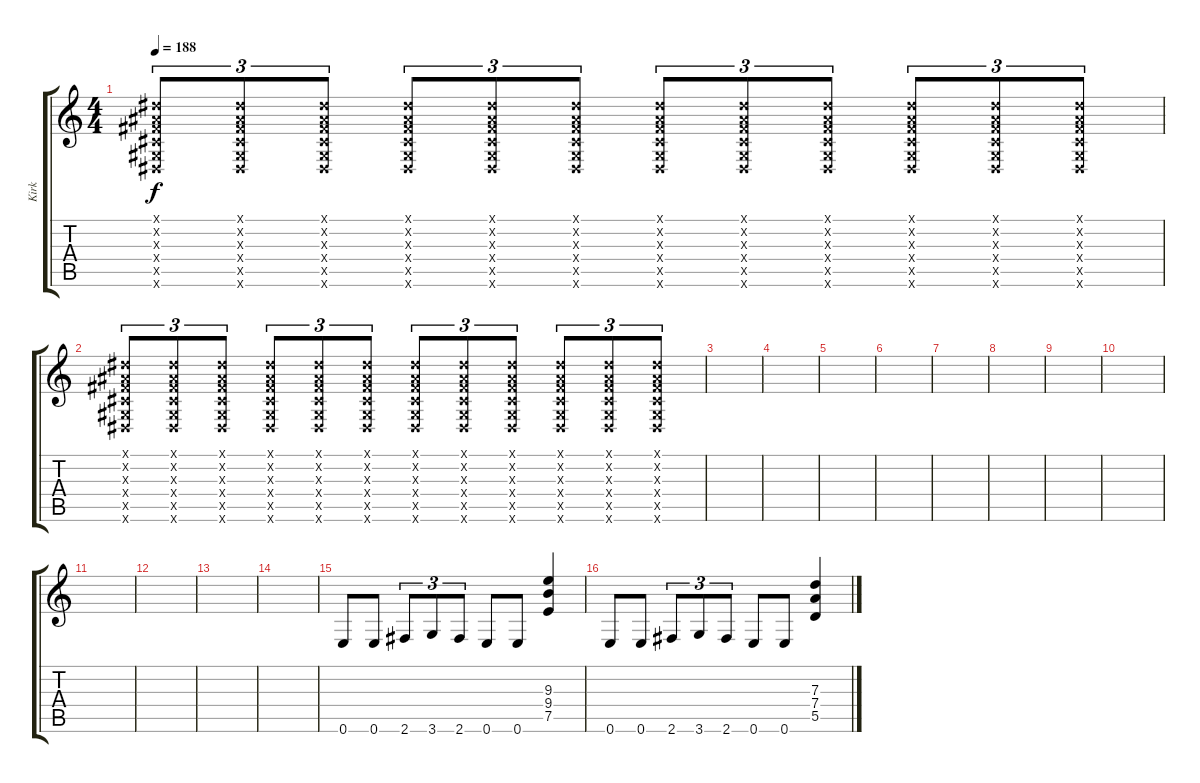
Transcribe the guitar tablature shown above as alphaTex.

\track ("Kirk" "Kirk") {instrument distortionguitar}
\staff {score tabs}
\tuning (E4 B3 G3 D3 A2 E2) {hide}
\ts (4 4)
\tempo 188
\clef g2
\ks c
(-1.1{x} -1.2{x} -1.3{x} -1.4{x} -1.5{x} -1.6{x}).8{tu (3 2) dy f} (-1.1{x} -1.2{x} -1.3{x} -1.4{x} -1.5{x} -1.6{x}).8{tu (3 2)} (-1.1{x} -1.2{x} -1.3{x} -1.4{x} -1.5{x} -1.6{x}).8{tu (3 2)} (-1.1{x} -1.2{x} -1.3{x} -1.4{x} -1.5{x} -1.6{x}).8{tu (3 2)} (-1.1{x} -1.2{x} -1.3{x} -1.4{x} -1.5{x} -1.6{x}).8{tu (3 2)} (-1.1{x} -1.2{x} -1.3{x} -1.4{x} -1.5{x} -1.6{x}).8{tu (3 2)} (-1.1{x} -1.2{x} -1.3{x} -1.4{x} -1.5{x} -1.6{x}).8{tu (3 2)} (-1.1{x} -1.2{x} -1.3{x} -1.4{x} -1.5{x} -1.6{x}).8{tu (3 2)} (-1.1{x} -1.2{x} -1.3{x} -1.4{x} -1.5{x} -1.6{x}).8{tu (3 2)} (-1.1{x} -1.2{x} -1.3{x} -1.4{x} -1.5{x} -1.6{x}).8{tu (3 2)} (-1.1{x} -1.2{x} -1.3{x} -1.4{x} -1.5{x} -1.6{x}).8{tu (3 2)} (-1.1{x} -1.2{x} -1.3{x} -1.4{x} -1.5{x} -1.6{x}).8{tu (3 2)} |
(-1.1{x} -1.2{x} -1.3{x} -1.4{x} -1.5{x} -1.6{x}).8{tu (3 2)} (-1.1{x} -1.2{x} -1.3{x} -1.4{x} -1.5{x} -1.6{x}).8{tu (3 2)} (-1.1{x} -1.2{x} -1.3{x} -1.4{x} -1.5{x} -1.6{x}).8{tu (3 2)} (-1.1{x} -1.2{x} -1.3{x} -1.4{x} -1.5{x} -1.6{x}).8{tu (3 2)} (-1.1{x} -1.2{x} -1.3{x} -1.4{x} -1.5{x} -1.6{x}).8{tu (3 2)} (-1.1{x} -1.2{x} -1.3{x} -1.4{x} -1.5{x} -1.6{x}).8{tu (3 2)} (-1.1{x} -1.2{x} -1.3{x} -1.4{x} -1.5{x} -1.6{x}).8{tu (3 2)} (-1.1{x} -1.2{x} -1.3{x} -1.4{x} -1.5{x} -1.6{x}).8{tu (3 2)} (-1.1{x} -1.2{x} -1.3{x} -1.4{x} -1.5{x} -1.6{x}).8{tu (3 2)} (-1.1{x} -1.2{x} -1.3{x} -1.4{x} -1.5{x} -1.6{x}).8{tu (3 2)} (-1.1{x} -1.2{x} -1.3{x} -1.4{x} -1.5{x} -1.6{x}).8{tu (3 2)} (-1.1{x} -1.2{x} -1.3{x} -1.4{x} -1.5{x} -1.6{x}).8{tu (3 2)} |
|
|
|
|
|
|
|
|
|
|
|
|
0.6.8 0.6.8 2.6.8{tu (3 2)} 3.6.8{tu (3 2)} 2.6.8{tu (3 2)} 0.6.8 0.6.8 (9.3 9.4 7.5).4 |
0.6.8 0.6.8 2.6.8{tu (3 2)} 3.6.8{tu (3 2)} 2.6.8{tu (3 2)} 0.6.8 0.6.8 (7.3 7.4 5.5).4
